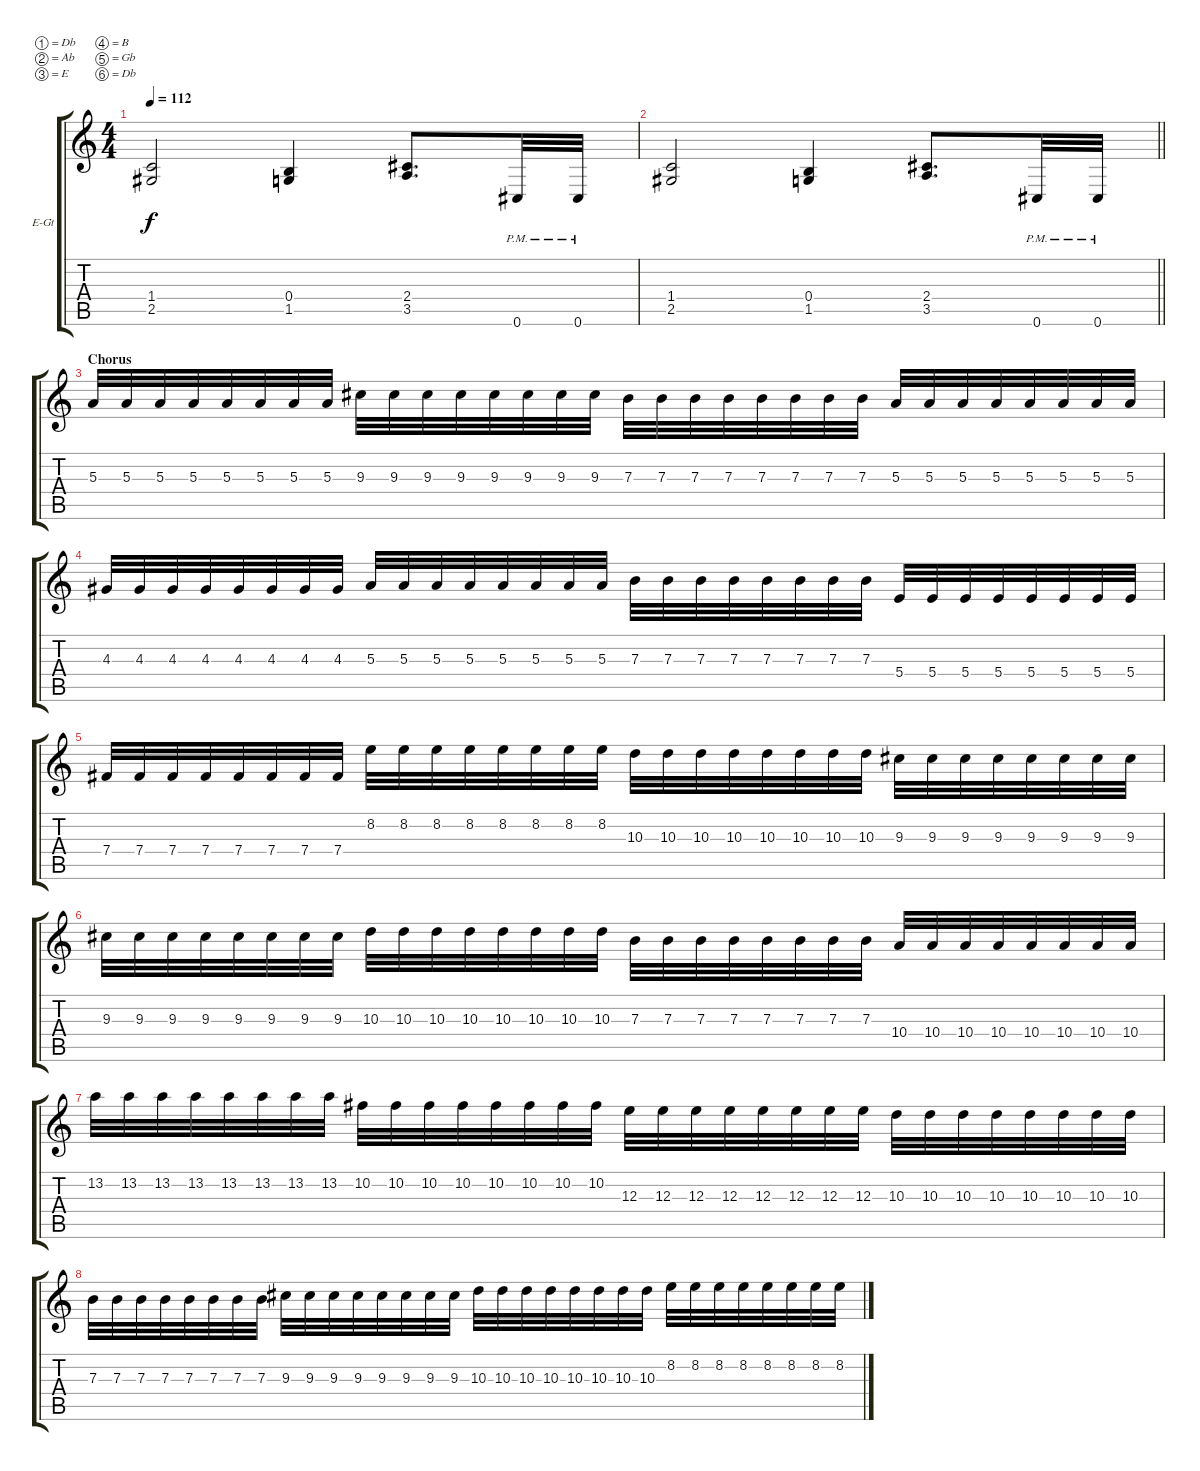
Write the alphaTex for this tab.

\bracketExtendMode groupsimilarinstruments
\firstSystemTrackNameOrientation horizontal
\otherSystemsTrackNameOrientation horizontal
\track ("Guitar I" "E-Gt") {instrument distortionguitar}
\staff {score tabs}
\tuning (Db4 Ab3 E3 B2 Gb2 Db2)
\ts (4 4)
\tempo 112
\clef g2
\ks c
(1.4 2.5).2{dy f} (0.4 1.5).4 (2.4 3.5).8{d} 0.6{pm}.32 0.6{pm}.32 |
\barLineRight lightlight
(1.4 2.5).2 (0.4 1.5).4 (2.4 3.5).8{d} 0.6{pm}.32 0.6{pm}.32 |
\section ("" "Chorus")
5.3.32 5.3.32 5.3.32 5.3.32 5.3.32 5.3.32 5.3.32 5.3.32 9.3.32 9.3.32 9.3.32 9.3.32 9.3.32 9.3.32 9.3.32 9.3.32 7.3.32 7.3.32 7.3.32 7.3.32 7.3.32 7.3.32 7.3.32 7.3.32 5.3.32 5.3.32 5.3.32 5.3.32 5.3.32 5.3.32 5.3.32 5.3.32 |
4.3.32 4.3.32 4.3.32 4.3.32 4.3.32 4.3.32 4.3.32 4.3.32 5.3.32 5.3.32 5.3.32 5.3.32 5.3.32 5.3.32 5.3.32 5.3.32 7.3.32 7.3.32 7.3.32 7.3.32 7.3.32 7.3.32 7.3.32 7.3.32 5.4.32 5.4.32 5.4.32 5.4.32 5.4.32 5.4.32 5.4.32 5.4.32 |
7.4.32 7.4.32 7.4.32 7.4.32 7.4.32 7.4.32 7.4.32 7.4.32 8.2.32 8.2.32 8.2.32 8.2.32 8.2.32 8.2.32 8.2.32 8.2.32 10.3.32 10.3.32 10.3.32 10.3.32 10.3.32 10.3.32 10.3.32 10.3.32 9.3.32 9.3.32 9.3.32 9.3.32 9.3.32 9.3.32 9.3.32 9.3.32 |
9.3.32 9.3.32 9.3.32 9.3.32 9.3.32 9.3.32 9.3.32 9.3.32 10.3.32 10.3.32 10.3.32 10.3.32 10.3.32 10.3.32 10.3.32 10.3.32 7.3.32 7.3.32 7.3.32 7.3.32 7.3.32 7.3.32 7.3.32 7.3.32 10.4.32 10.4.32 10.4.32 10.4.32 10.4.32 10.4.32 10.4.32 10.4.32 |
13.2.32 13.2.32 13.2.32 13.2.32 13.2.32 13.2.32 13.2.32 13.2.32 10.2.32 10.2.32 10.2.32 10.2.32 10.2.32 10.2.32 10.2.32 10.2.32 12.3.32 12.3.32 12.3.32 12.3.32 12.3.32 12.3.32 12.3.32 12.3.32 10.3.32 10.3.32 10.3.32 10.3.32 10.3.32 10.3.32 10.3.32 10.3.32 |
7.3.32 7.3.32 7.3.32 7.3.32 7.3.32 7.3.32 7.3.32 7.3.32 9.3.32 9.3.32 9.3.32 9.3.32 9.3.32 9.3.32 9.3.32 9.3.32 10.3.32 10.3.32 10.3.32 10.3.32 10.3.32 10.3.32 10.3.32 10.3.32 8.2.32 8.2.32 8.2.32 8.2.32 8.2.32 8.2.32 8.2.32 8.2.32
